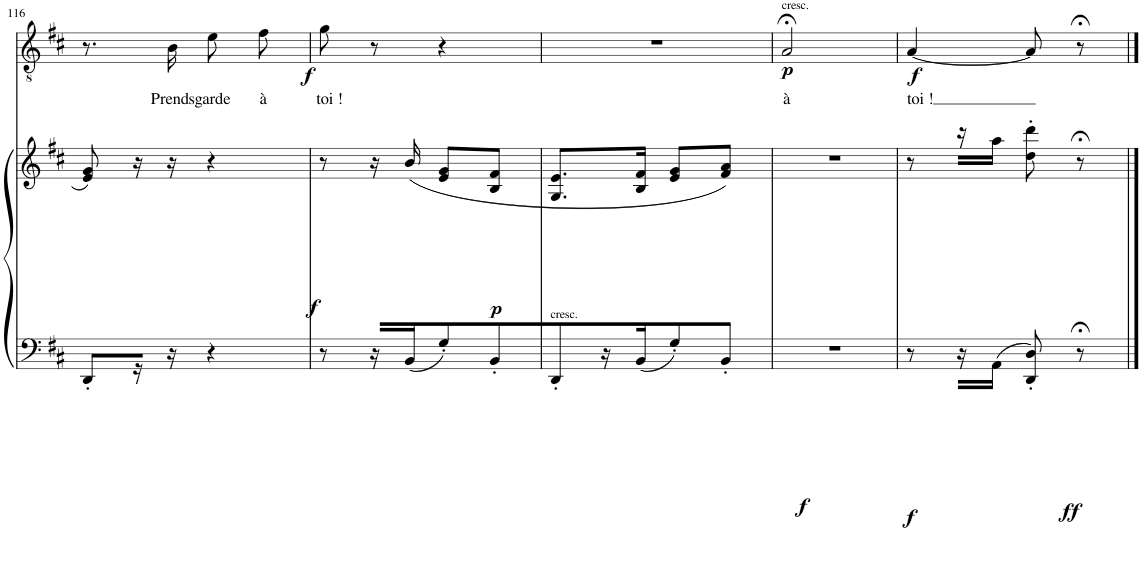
**kern	**kern	**dynam	**kern	**text	**dynam
*part2	*part2	*part2	*part1	*part1	*part1
*staff3	*staff2	*staff2/3	*staff1	*staff1	*staff1
*I"Piano	*	*	*I"TENORS Jeunes gens	*	*
*I'Pno	*	*	*	*	*
!!LO:PB:g=z
*clefF4	*clefG2	*	*clefGv2	*	*
*k[f#c#]	*k[f#c#]	*	*k[f#c#]	*	*
*M2/4	*M2/4	*	*M2/4	*	*
=116	=116	=116	=116	=116	=116
8DD'/L	8e/ 8g/	.	8.r	.	.
16r	16r	.	.	.	.
!	!	!LO:DY:b	!	!LO:LY:b	!LO:DY:b
16r	16r	f	16B\	Prends	f
!	!	!	!	!LO:LY:b	!
4r	4r	.	8e\L	garde	.
!	!	!	!	!LO:LY:b	!
.	.	.	8f#\J	à	.
=117	=117	=117	=117	=117	=117
!	!	!	!	!LO:LY:b	!
8r	8r	.	8g\	toi !	.
16r	16r	.	8r	.	.
!	!	!LO:DY:b	!	!	!
16BB/J	(16b/	p	.	.	.
8G'/	8e/ 8g/L	.	4r	.	.
8BB'/	8B/ 8f#/J	.	.	.	.
=118	=118	=118	=118	=118	=118
!LO:TX:a:t=cresc.	!	!	!	!	!
8DD'/	8.G/ 8.e/L	.	2r	.	.
16r	.	.	.	.	.
16BB/J	16B/ 16f#/Jk	.	.	.	.
8G'/	8e/ 8g/L	.	.	.	.
8BB'/J	8f#/ 8a/J)	.	.	.	.
=119	=119	=119	=119	=119	=119
!	!	!	!LO:TX:a:t=cresc.	!	!
!	!	!LO:DY:b=2	!	!LO:LY:b	!LO:DY:b
2r	2r	f	2A;</	à	p
=120	=120	=120	=120	=120	=120
!	!	!LO:DY:b=2	!	!LO:LY:b	!LO:DY:b
8r	8r	f	[4A/	toi !	f
16r	16r	.	.	.	.
!	!	!LO:DY:b=2	!	!	!
16AA\JJ	16aa\JJ	ff	.	.	.
8DD/' 8D/'	8dd\' 8ddd\'	.	8A/]	.	.
8r;<	8r;<	.	8r;<	.	.
==	==	==	==	==	==
*-	*-	*-	*-	*-	*-
